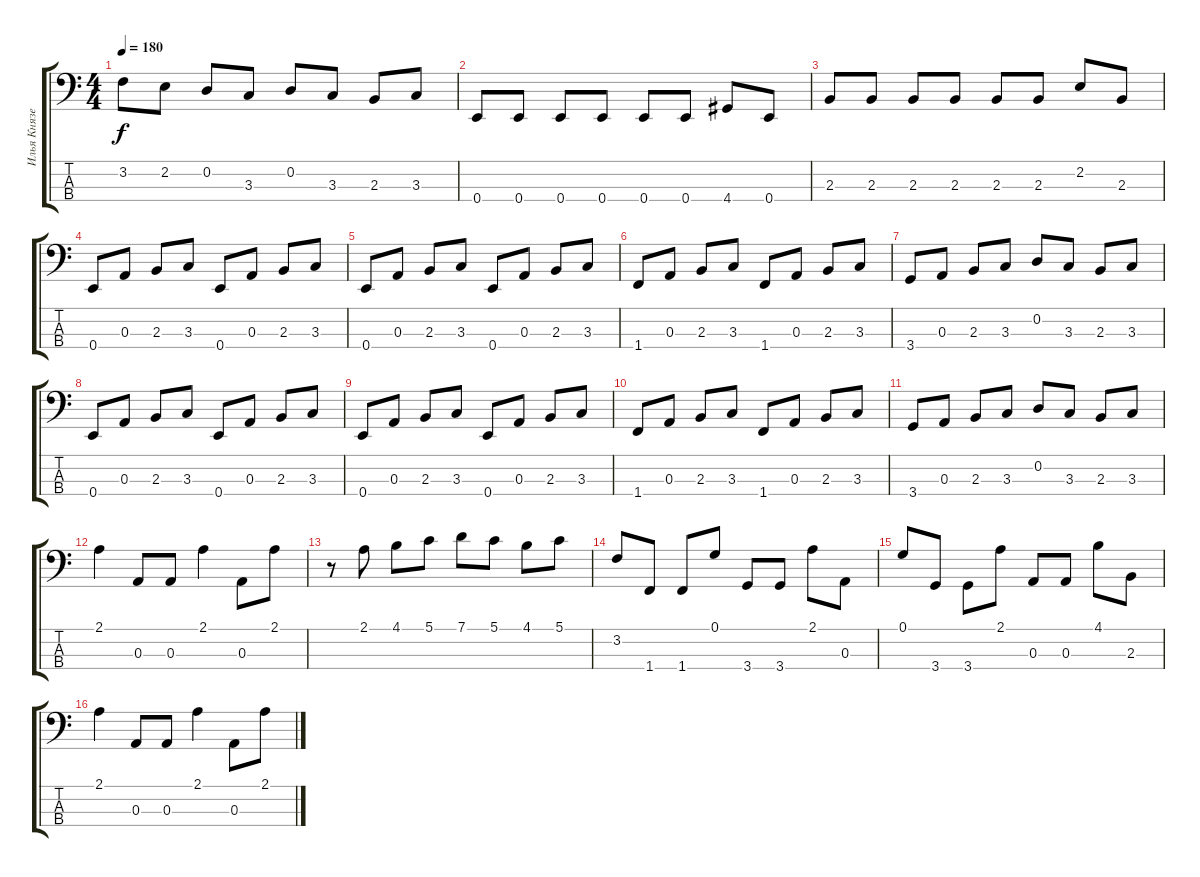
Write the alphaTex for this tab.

\track ("Илья Князев" "Илья Князе") {instrument electricbasspick}
\staff {score tabs}
\tuning (G2 D2 A1 E1) {hide}
\ts (4 4)
\tempo 180
\clef f4
\ks c
3.2.8{dy f} 2.2.8 0.2.8 3.3.8 0.2.8 3.3.8 2.3.8 3.3.8 |
0.4.8 0.4.8 0.4.8 0.4.8 0.4.8 0.4.8 4.4.8 0.4.8 |
2.3.8 2.3.8 2.3.8 2.3.8 2.3.8 2.3.8 2.2.8 2.3.8 |
0.4.8 0.3.8 2.3.8 3.3.8 0.4.8 0.3.8 2.3.8 3.3.8 |
0.4.8 0.3.8 2.3.8 3.3.8 0.4.8 0.3.8 2.3.8 3.3.8 |
1.4.8 0.3.8 2.3.8 3.3.8 1.4.8 0.3.8 2.3.8 3.3.8 |
3.4.8 0.3.8 2.3.8 3.3.8 0.2.8 3.3.8 2.3.8 3.3.8 |
0.4.8 0.3.8 2.3.8 3.3.8 0.4.8 0.3.8 2.3.8 3.3.8 |
0.4.8 0.3.8 2.3.8 3.3.8 0.4.8 0.3.8 2.3.8 3.3.8 |
1.4.8 0.3.8 2.3.8 3.3.8 1.4.8 0.3.8 2.3.8 3.3.8 |
3.4.8 0.3.8 2.3.8 3.3.8 0.2.8 3.3.8 2.3.8 3.3.8 |
2.1.4 0.3.8 0.3.8 2.1.4 0.3.8 2.1.8 |
r.8 2.1.8 4.1.8 5.1.8 7.1.8 5.1.8 4.1.8 5.1.8 |
3.2.8 1.4.8 1.4.8 0.1.8 3.4.8 3.4.8 2.1.8 0.3.8 |
0.1.8 3.4.8 3.4.8 2.1.8 0.3.8 0.3.8 4.1.8 2.3.8 |
2.1.4 0.3.8 0.3.8 2.1.4 0.3.8 2.1.8
